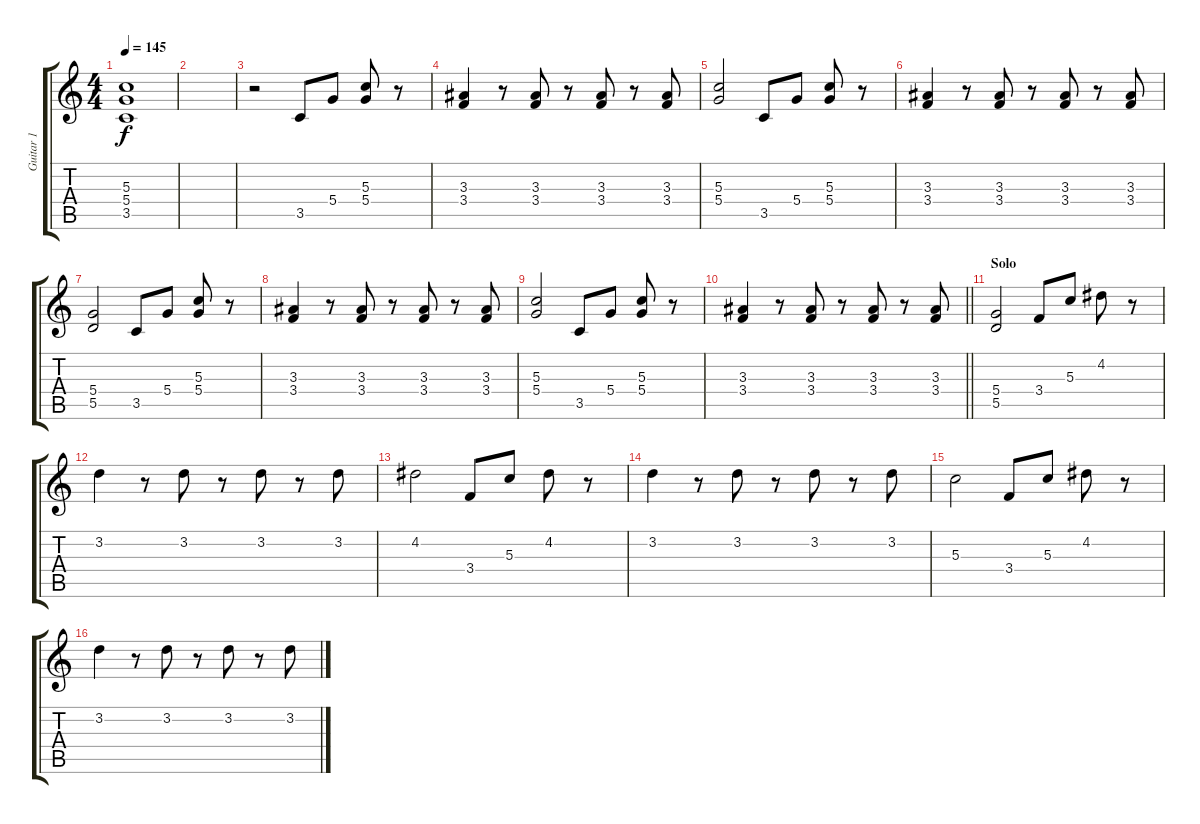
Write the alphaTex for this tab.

\track ("Guitar 1" "Guitar 1") {instrument distortionguitar}
\staff {score tabs}
\tuning (E4 B3 G3 D3 A2 E2) {hide}
\ts (4 4)
\tempo 145
\clef g2
\ks c
(5.3{t} 5.4{t} 3.5{t}).1{dy f} |
|
r.2 3.5.8 5.4.8 (5.3 5.4).8 r.8 |
(3.3 3.4).4 r.8 (3.3 3.4).8 r.8 (3.3 3.4).8 r.8 (3.3 3.4).8 |
(5.3 5.4).2 3.5.8 5.4.8 (5.3 5.4).8 r.8 |
(3.3 3.4).4 r.8 (3.3 3.4).8 r.8 (3.3 3.4).8 r.8 (3.3 3.4).8 |
(5.4 5.5).2 3.5.8 5.4.8 (5.3 5.4).8 r.8 |
(3.3 3.4).4 r.8 (3.3 3.4).8 r.8 (3.3 3.4).8 r.8 (3.3 3.4).8 |
(5.3 5.4).2 3.5.8 5.4.8 (5.3 5.4).8 r.8 |
\barLineRight lightlight
(3.3 3.4).4 r.8 (3.3 3.4).8 r.8 (3.3 3.4).8 r.8 (3.3 3.4).8 |
\section ("" "Solo")
(5.4 5.5).2 3.4.8 5.3.8 4.2.8 r.8 |
3.2.4 r.8 3.2.8 r.8 3.2.8 r.8 3.2.8 |
4.2.2 3.4.8 5.3.8 4.2.8 r.8 |
3.2.4 r.8 3.2.8 r.8 3.2.8 r.8 3.2.8 |
5.3.2 3.4.8 5.3.8 4.2.8 r.8 |
3.2.4 r.8 3.2.8 r.8 3.2.8 r.8 3.2.8
